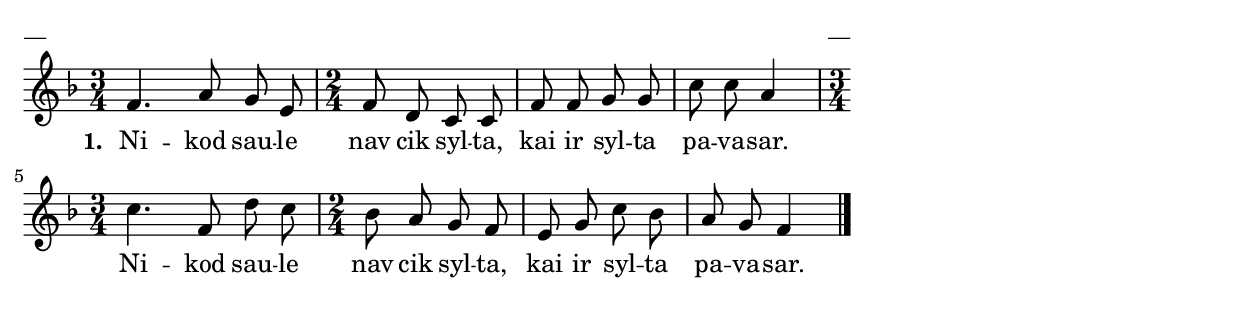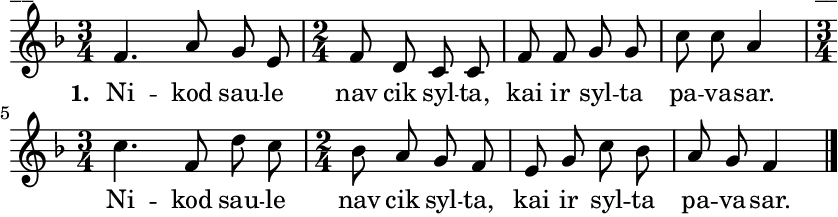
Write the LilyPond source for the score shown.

\version "2.13.18"
#(ly:set-option 'crop #t)
\paper {
line-width = 14\cm
left-margin = 0.4\cm
between-system-padding = 0.1\cm
between-system-space = 0.1\cm
}
% SBTZK, p.114
\layout {
indent = #0
ragged-last = ##f
}


voiceA = \relative c' {
\clef "treble"
\key f \major
\time 3/4 f4. a8 g e | \time 2/4 f d c c | f f g g | c c a4 |
\time 3/4 c4. f,8 d'8 c | \time 2/4 bes a g f | e g c bes | a g f4 \bar"|."
}

lyricA = \lyricmode {
\set stanza = "1. "
Ni -- kod sau -- le nav cik syl -- ta, kai ir syl -- ta pa -- va -- sar.
Ni -- kod sau -- le nav cik syl -- ta, kai ir syl -- ta pa -- va -- sar.
}

fullScore = <<
%\new ChordNames { \chordsA }
\new Staff {
<<
\new Voice = "voiceA" { \oneVoice \autoBeamOff \voiceA }
\new Lyrics \lyricsto "voiceA"  \lyricA
%\new Voice = "voiceB" { \voiceTwo \autoBeamOff \voiceB }
>>
}
>>



\score {
\fullScore
\header { piece = "__" opus = "__" }
}
\markup { \with-color #(x11-color 'white) \sans \smaller "__" }
\score {
\unfoldRepeats
\fullScore
\midi {
\context { \Staff \remove "Staff_performer" }
\context { \Voice \consists "Staff_performer" }
}
}


